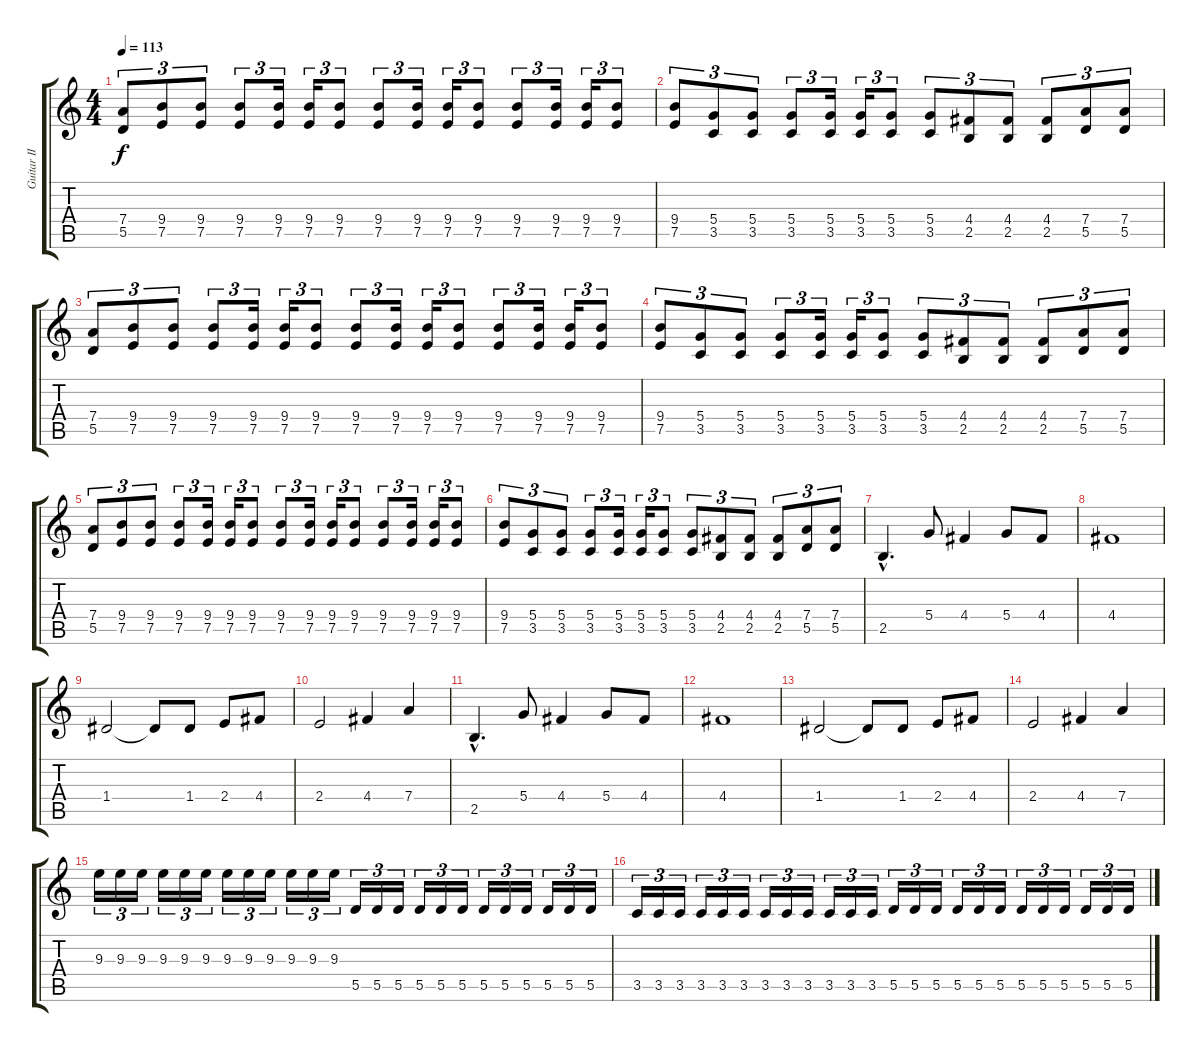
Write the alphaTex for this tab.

\track ("Guitar II" "Guitar II") {instrument distortionguitar}
\staff {score tabs}
\tuning (E4 B3 G3 D3 A2 E2) {hide}
\ts (4 4)
\tempo 113
\clef g2
\ks c
(7.4 5.5).8{tu (3 2) dy f} (9.4 7.5).8{tu (3 2)} (9.4 7.5).8{tu (3 2)} (9.4 7.5).8{tu (3 2)} (9.4 7.5).16{tu (3 2)} (9.4 7.5).16{tu (3 2)} (9.4 7.5).8{tu (3 2)} (9.4 7.5).8{tu (3 2)} (9.4 7.5).16{tu (3 2)} (9.4 7.5).16{tu (3 2)} (9.4 7.5).8{tu (3 2)} (9.4 7.5).8{tu (3 2)} (9.4 7.5).16{tu (3 2)} (9.4 7.5).16{tu (3 2)} (9.4 7.5).8{tu (3 2)} |
(9.4 7.5).8{tu (3 2)} (5.4 3.5).8{tu (3 2)} (5.4 3.5).8{tu (3 2)} (5.4 3.5).8{tu (3 2)} (5.4 3.5).16{tu (3 2)} (5.4 3.5).16{tu (3 2)} (5.4 3.5).8{tu (3 2)} (5.4 3.5).8{tu (3 2)} (4.4 2.5).8{tu (3 2)} (4.4 2.5).8{tu (3 2)} (4.4 2.5).8{tu (3 2)} (7.4 5.5).8{tu (3 2)} (7.4 5.5).8{tu (3 2)} |
(7.4 5.5).8{tu (3 2)} (9.4 7.5).8{tu (3 2)} (9.4 7.5).8{tu (3 2)} (9.4 7.5).8{tu (3 2)} (9.4 7.5).16{tu (3 2)} (9.4 7.5).16{tu (3 2)} (9.4 7.5).8{tu (3 2)} (9.4 7.5).8{tu (3 2)} (9.4 7.5).16{tu (3 2)} (9.4 7.5).16{tu (3 2)} (9.4 7.5).8{tu (3 2)} (9.4 7.5).8{tu (3 2)} (9.4 7.5).16{tu (3 2)} (9.4 7.5).16{tu (3 2)} (9.4 7.5).8{tu (3 2)} |
(9.4 7.5).8{tu (3 2)} (5.4 3.5).8{tu (3 2)} (5.4 3.5).8{tu (3 2)} (5.4 3.5).8{tu (3 2)} (5.4 3.5).16{tu (3 2)} (5.4 3.5).16{tu (3 2)} (5.4 3.5).8{tu (3 2)} (5.4 3.5).8{tu (3 2)} (4.4 2.5).8{tu (3 2)} (4.4 2.5).8{tu (3 2)} (4.4 2.5).8{tu (3 2)} (7.4 5.5).8{tu (3 2)} (7.4 5.5).8{tu (3 2)} |
(7.4 5.5).8{tu (3 2)} (9.4 7.5).8{tu (3 2)} (9.4 7.5).8{tu (3 2)} (9.4 7.5).8{tu (3 2)} (9.4 7.5).16{tu (3 2)} (9.4 7.5).16{tu (3 2)} (9.4 7.5).8{tu (3 2)} (9.4 7.5).8{tu (3 2)} (9.4 7.5).16{tu (3 2)} (9.4 7.5).16{tu (3 2)} (9.4 7.5).8{tu (3 2)} (9.4 7.5).8{tu (3 2)} (9.4 7.5).16{tu (3 2)} (9.4 7.5).16{tu (3 2)} (9.4 7.5).8{tu (3 2)} |
(9.4 7.5).8{tu (3 2)} (5.4 3.5).8{tu (3 2)} (5.4 3.5).8{tu (3 2)} (5.4 3.5).8{tu (3 2)} (5.4 3.5).16{tu (3 2)} (5.4 3.5).16{tu (3 2)} (5.4 3.5).8{tu (3 2)} (5.4 3.5).8{tu (3 2)} (4.4 2.5).8{tu (3 2)} (4.4 2.5).8{tu (3 2)} (4.4 2.5).8{tu (3 2)} (7.4 5.5).8{tu (3 2)} (7.4 5.5).8{tu (3 2)} |
2.5{hac}.4{d} 5.4.8 4.4.4 5.4.8 4.4.8 |
4.4.1 |
1.4.2 1.4{t}.8 1.4.8 2.4.8 4.4.8 |
2.4.2 4.4.4 7.4.4 |
2.5{hac}.4{d} 5.4.8 4.4.4 5.4.8 4.4.8 |
4.4.1 |
1.4.2 1.4{t}.8 1.4.8 2.4.8 4.4.8 |
2.4.2 4.4.4 7.4.4 |
9.3.16{tu (3 2)} 9.3.16{tu (3 2)} 9.3.16{tu (3 2)} 9.3.16{tu (3 2)} 9.3.16{tu (3 2)} 9.3.16{tu (3 2)} 9.3.16{tu (3 2)} 9.3.16{tu (3 2)} 9.3.16{tu (3 2)} 9.3.16{tu (3 2)} 9.3.16{tu (3 2)} 9.3.16{tu (3 2)} 5.5.16{tu (3 2)} 5.5.16{tu (3 2)} 5.5.16{tu (3 2)} 5.5.16{tu (3 2)} 5.5.16{tu (3 2)} 5.5.16{tu (3 2)} 5.5.16{tu (3 2)} 5.5.16{tu (3 2)} 5.5.16{tu (3 2)} 5.5.16{tu (3 2)} 5.5.16{tu (3 2)} 5.5.16{tu (3 2)} |
3.5.16{tu (3 2)} 3.5.16{tu (3 2)} 3.5.16{tu (3 2)} 3.5.16{tu (3 2)} 3.5.16{tu (3 2)} 3.5.16{tu (3 2)} 3.5.16{tu (3 2)} 3.5.16{tu (3 2)} 3.5.16{tu (3 2)} 3.5.16{tu (3 2)} 3.5.16{tu (3 2)} 3.5.16{tu (3 2)} 5.5.16{tu (3 2)} 5.5.16{tu (3 2)} 5.5.16{tu (3 2)} 5.5.16{tu (3 2)} 5.5.16{tu (3 2)} 5.5.16{tu (3 2)} 5.5.16{tu (3 2)} 5.5.16{tu (3 2)} 5.5.16{tu (3 2)} 5.5.16{tu (3 2)} 5.5.16{tu (3 2)} 5.5.16{tu (3 2)}
